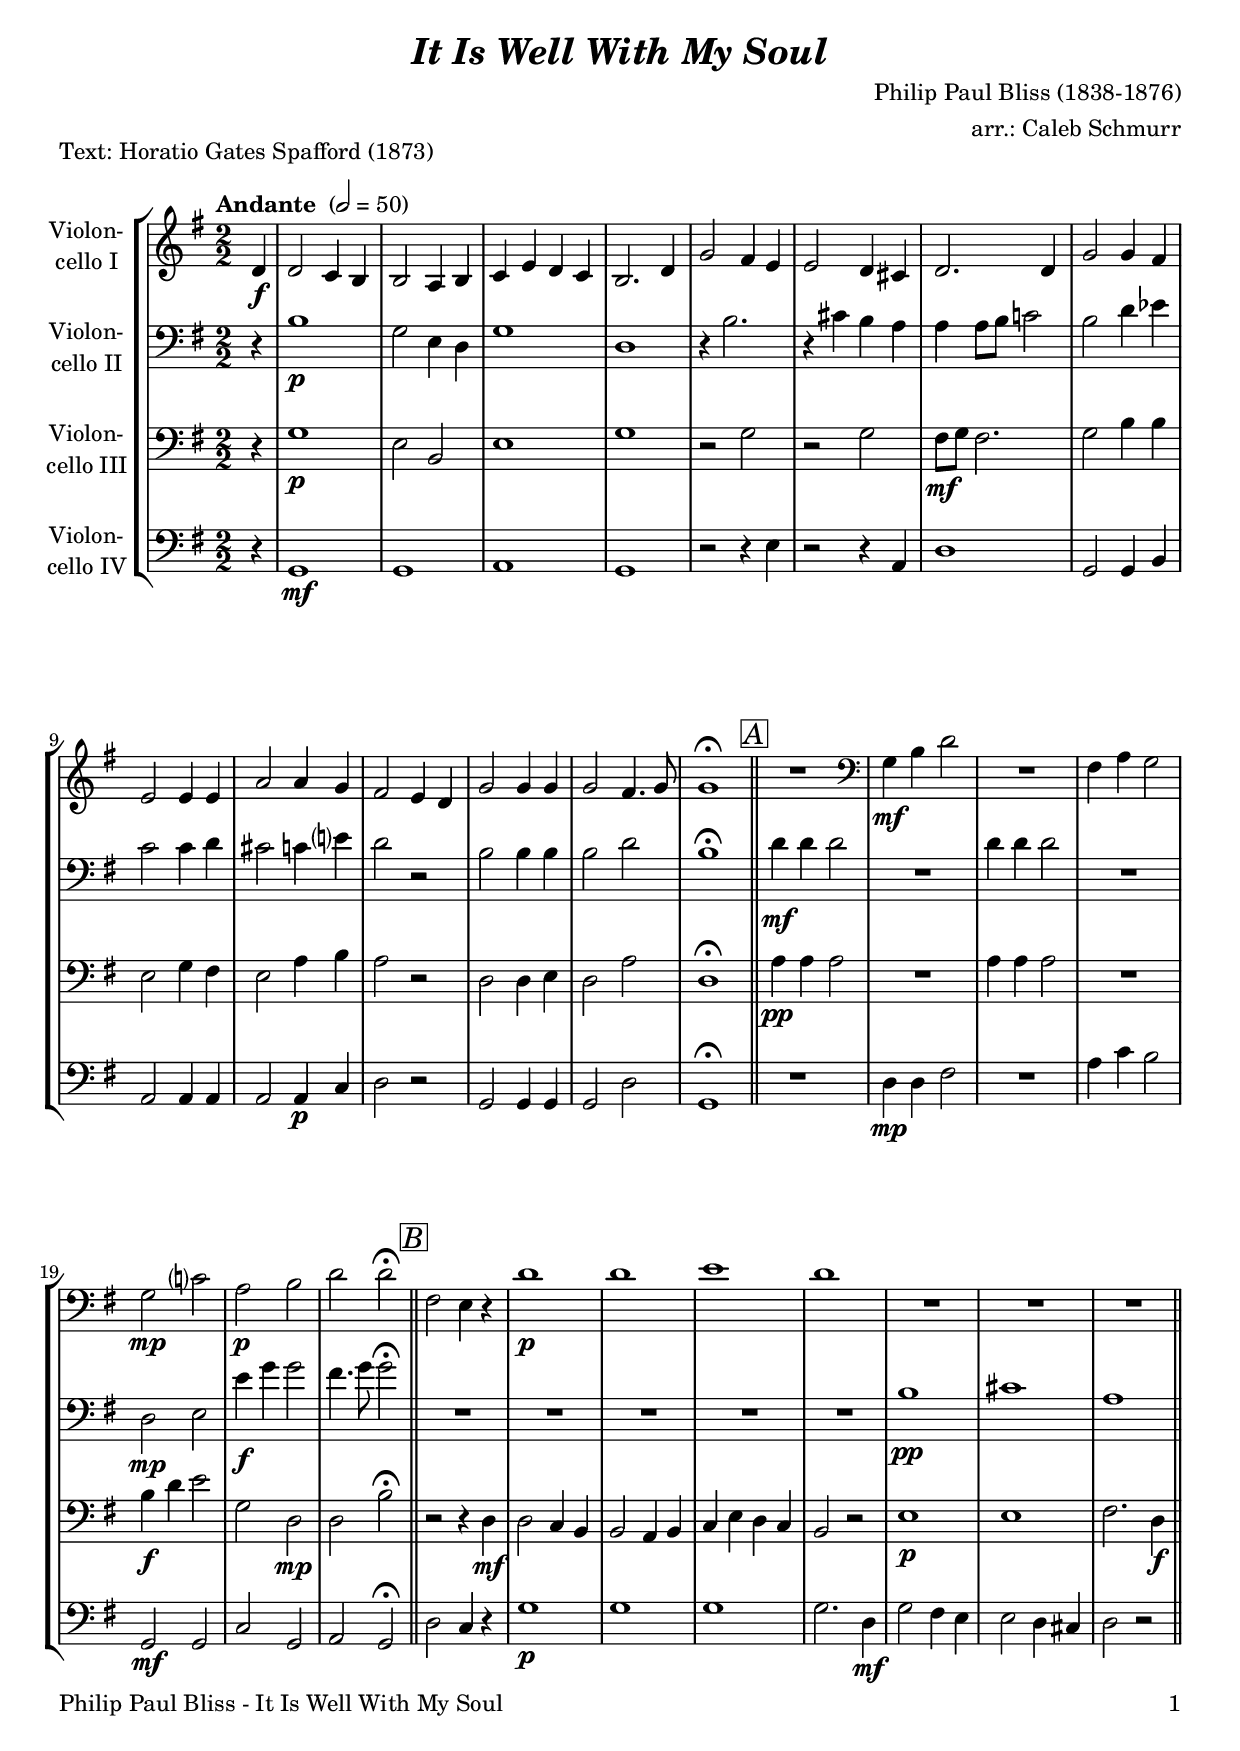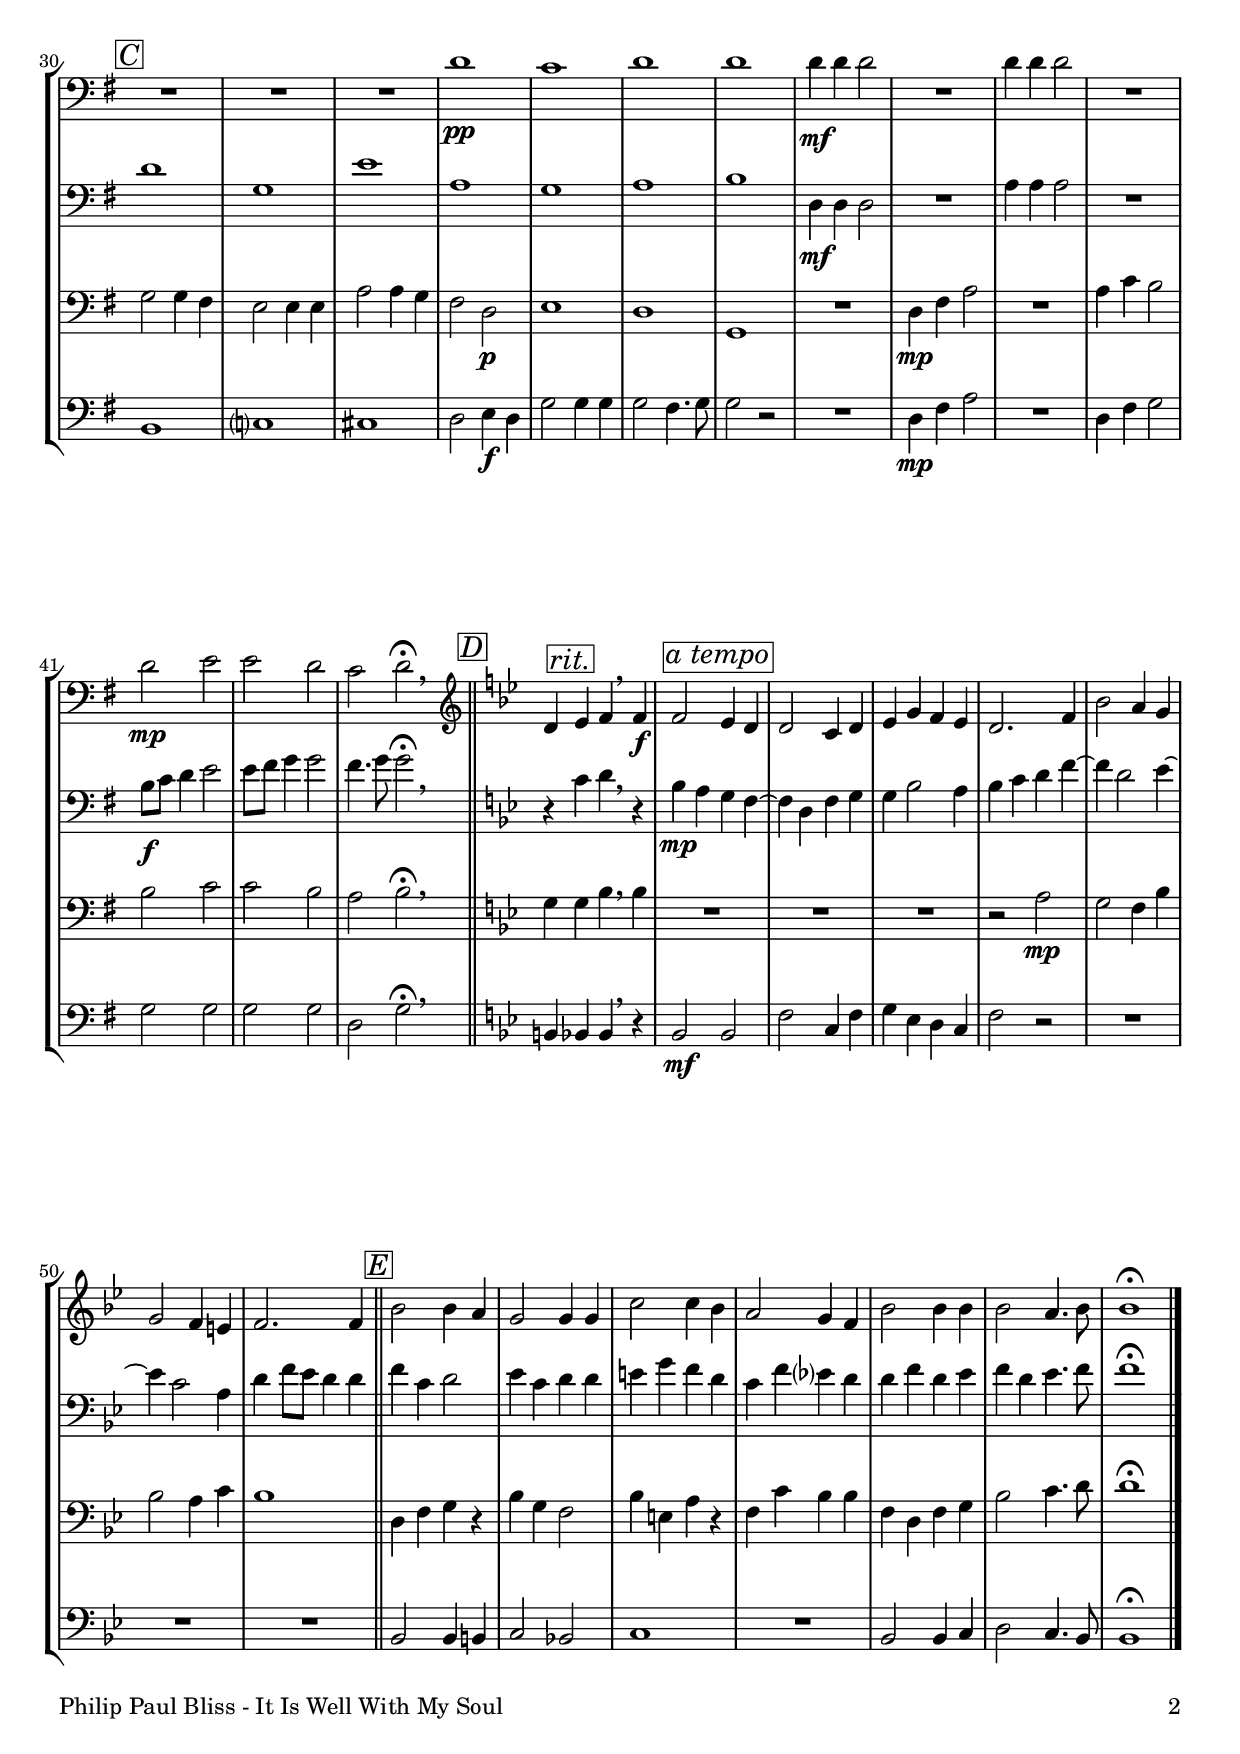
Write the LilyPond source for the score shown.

\version "2.18.2"
\include "deutsch.ly"
  
#(set-global-staff-size 20)

\header {
  title     = \markup \bold \italic "It Is Well With My Soul"
  composer  = "Philip Paul Bliss (1838-1876)"
  arranger  = "arr.: Caleb Schmurr"
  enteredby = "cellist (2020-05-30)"
  piece     = "Text: Horatio Gates Spafford (1873)"
}

voiceconsts = {
  \key f \major
  \time 2/2
  \clef "bass"
  \numericTimeSignature
  \compressFullBarRests
  % Set default beaming for all staves
%  \set Timing.beamExceptions = #'()
%  \set Timing.baseMoment     = #(ly:make-moment 1 4)
%  \set Timing.beatStructure  = #'(1 1 1)
  \tempo "Andante " 2=50
}

micl = "clarinet"
mifl = "flute"
miob = "oboe"
mifh = "french horn"
misx = "tenor sax"
mist = "string ensemble 1"
miba = "cello"

boxa = { \bar "||" \mark \markup \box \italic "A" }
boxb = { \bar "||" \mark \markup \box \italic "B" }
boxc = { \bar "||" \mark \markup \box \italic "C" }
boxd = { \bar "||" \mark \markup \box \italic "D" \key f \minor }
boxe = { \bar "||" \mark \markup \box \italic "E" }

atem = \mark \markup \box \italic "a tempo"
rit  = \mark \markup \box \italic "rit."

va = \relative c' {
  \voiceconsts
  \clef "treble"
  
  \partial 4 c4\f
  c2 b4 a
  a2 g4 a
  b d c b
  a2. c4
  f2 e4 d
  d2 c4 h
  c2. c4

  f2 f4 e
  d2 d4 d
  g2 g4 f
  e2 d4 c
  f2 f4 f
  f2 e4. f8
  f1\fermata \boxa
  R \clef "bass"
  f,4\mf a c2

  R1
  e,4 g f2
  f\mp b?
  g\p a
  c c\fermata \boxb
  e, d4 r
  c'1\p
  c
  d

  c
  R1*3 \boxc
  R1*3
  c1\pp
  b
  c

  c
  c4\mf c c2
  R1
  c4 c c2
  R1
  c2\mp d
  d c
  b c\fermata \breathe \boxd \clef "treble"

  c4 \rit des es \breathe es\f
  es2 \atem des4 c
  c2 b4 c
  des f es des
  c2. es4
  as2 g4 f
  f2 es4 d

  es2. es4 \boxe
  as2 as4 g
  f2 f4 f
  b2 b4 as
  g2 f4 es
  as2 as4 as

  as2 g4. as8
  as1\fermata \bar "|."
}

vb = \relative c' {
  \voiceconsts

  \partial 4 r4
  a1\p
  f2 d4 c
  f1
  c
  r4 a'2.
  r4 h a g
  g g8 a b!2

  a c4 des
  b2 b4 c
  h2 b4 d?
  c2 r
  a a4 a
  a2 c
  a1\fermata \boxa
  c4\mf c c2
  R1

  c4 c c2
  R1
  c,2\mp d
  d'4\f f f2
  e4. f8 f2\fermata \boxb
  R1*5

  a,1\pp
  h
  g \boxc
  c
  f,
  d'
  g,
  f
  g
  
  a
  c,4\mf c c2
  R1
  g'4 g g2
  R1
  a8\f b c4 d2
  d8 e f4 f2
  e4. f8 f2\fermata \breathe \boxd

  r4 \rit b, c \breathe r
  as\mp g f es~
  es c es f
  f as2 g4
  as b c es~
  es c2 des4~
  des b2 g4

  c es8 des c4 c \boxe
  es b c2
  des4 b c c
  d f es c
  b es des? c
  c es c des

  es c des4. es8
  es1\fermata \bar "|."
}

vc = \relative c {
  \voiceconsts

  \partial 4 r4
  f1\p
  d2 a
  d1
  f
  r2 f
  r f
  e8\mf f e2.

  f2 a4 a
  d,2 f4 e
  d2 g4 a
  g2 r
  c, c4 d
  c2 g'
  c,1\fermata \boxa
  g'4\pp g g2
  R1

  g4 g g2
  R1
  a4\f c d2
  f, c\mp
  c a'\fermata \boxb
  r r4 c,\mf
  c2 b4 a
  a2 g4 a
  b d c b

  a2 r
  d1\p
  d
  e2. c4\f \boxc
  f2 f4 e
  d2 d4 d
  g2 g4 f
  e2 c\p
  d1
  c

  f,
  R
  c'4\mp e g2
  R1
  g4 b a2
  a b
  b a
  g a\fermata \breathe \boxd

  f4 \rit f as \breathe as
  R1*3
  r2 g\mp
  f es4 as
  as2 g4 b

  as1 \boxe
  c,4 es f r
  as f es2
  as4 d, g r
  es b' as as
  es c es f

  as2 b4. c8
  c1\fermata \bar "|."
}

vd = \relative c, {
  \voiceconsts

  \partial 4 r4
  f1\mf
  f
  g
  f
  r2 r4 d'
  r2 r4 g,
  c1

  f,2 f4 a
  g2 g4 g
  g2 g4\p b
  c2 r
  f, f4 f
  f2 c'
  f,1\fermata \boxa
  R
  c'4\mp c e2

  R1
  g4 b a2
  f,\mf f
  b f
  g f\fermata \boxb
  c' b4 r
  f'1\p
  f
  f

  f2. c4\mf
  f2 e4 d
  d2 c4 h
  c2 r \boxc
  a1
  b?
  h
  c2 d4\f c
  f2 f4 f
  f2 e4. f8

  f2 r
  R1
  c4\mp e g2
  R1
  c,4 e f2
  f f
  f f
  c f\fermata \breathe \boxd

  a,4 \rit as as \breathe r
  as2\mf as
  es' b4 es
  f des c b
  es2 r
  
  R1*3 \boxe
  as,2 as4 a
  b2 as!
  b1
  R
  as2 as4 b

  c2 b4. as8
  as1\fermata \bar "|."
}


music = \new StaffGroup <<
      \new Staff {
	\set Staff.midiInstrument = \miba
	\set Staff.instrumentName = \markup \center-column { "Violon-" "cello I" }
	\transpose f g { \va }
      }

      \new Staff {
	\set Staff.midiInstrument = \miba
	\set Staff.instrumentName = \markup \center-column { "Violon-" "cello II" }
	\transpose f g { \vb }
      }

      \new Staff {
	\set Staff.midiInstrument = \miba
	\set Staff.instrumentName = \markup \center-column { "Violon-" "cello III" }
	\transpose f g { \vc }
      }

      \new Staff {
	\set Staff.midiInstrument = \miba
	\set Staff.instrumentName = \markup \center-column { "Violon-" "cello IV" }
	\transpose f g { \vd }
      }
>>

\book {
   \paper {
    print-page-number = ##t
    print-first-page-number = ##t
    ragged-last-bottom = ##f
    oddHeaderMarkup = \markup \null
    evenHeaderMarkup = \markup \null
    oddFooterMarkup = \markup {
      \fill-line {
        \on-the-fly #print-page-number-check-first
        "Philip Paul Bliss - It Is Well With My Soul" \fromproperty #'page:page-number-string
      }
    }
    evenFooterMarkup = \oddFooterMarkup
  } \score {
    \music
    \layout {}
  }

  \score {
    \unfoldRepeats \music

    \midi {
      \context {
        \Score
      }
    }
  }
}